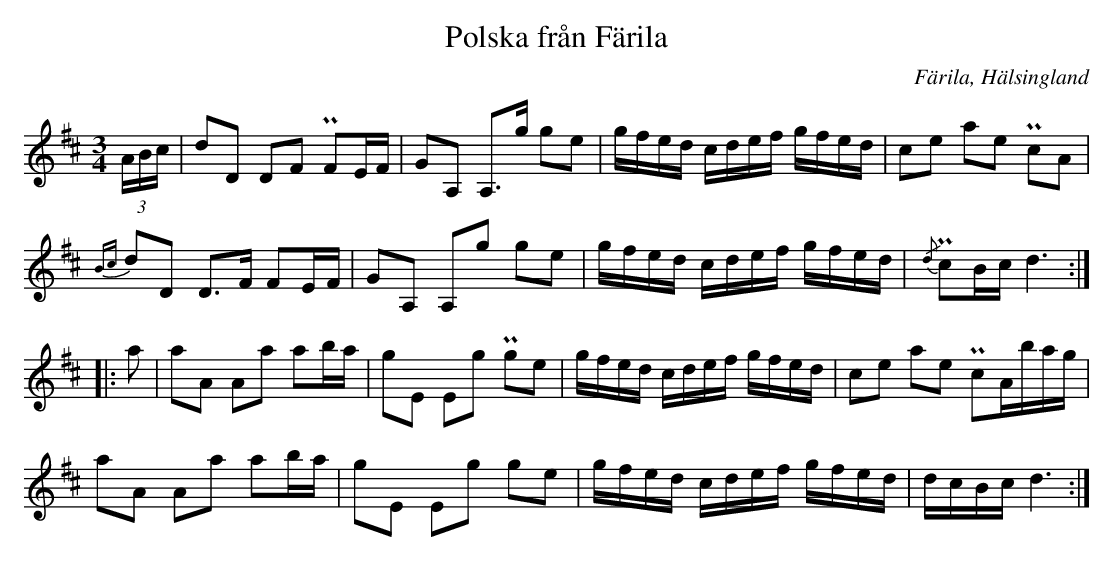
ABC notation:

X:1
T:Polska från Färila
O:Färila, Hälsingland
M:3/4
L:1/16
U:t=turn
K:D
(3ABc | d2D2 D2F2 PF2EF | G2A,2 A,2>g2 g2e2 | gfed cdef gfed | c2e2 a2e2 Pc2A2 |
{Bc}d2D2 D2>F2 F2EF | G2A,2 A,2g2 g2e2 | gfed cdef gfed | {/d}Pc2Bc d6 ::
a2 | a2A2 A2a2 a2ba | g2E2 E2g2 Pg2e2 | gfed cdef gfed | c2e2 a2e2 Pc2A2/3b1/3a2/3g1/3 |
a2A2 A2a2 a2ba | g2E2 E2g2 g2e2 | gfed cdef gfed | dcBc d6 :|
